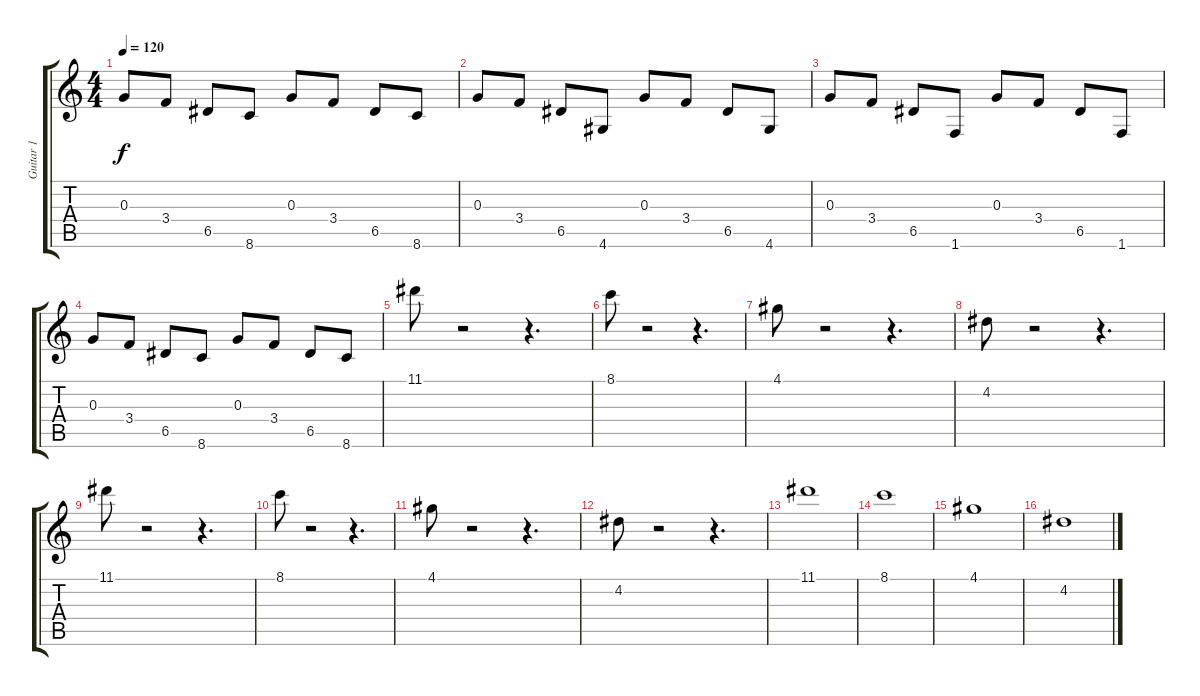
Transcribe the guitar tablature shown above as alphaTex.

\track ("Guitar 1" "Guitar 1") {instrument distortionguitar}
\staff {score tabs}
\tuning (E4 B3 G3 D3 A2 E2) {hide}
\ts (4 4)
\tempo 120
\clef g2
\ks c
0.3.8{dy f} 3.4.8 6.5.8 8.6.8 0.3.8 3.4.8 6.5.8 8.6.8 |
0.3.8 3.4.8 6.5.8 4.6.8 0.3.8 3.4.8 6.5.8 4.6.8 |
0.3.8 3.4.8 6.5.8 1.6.8 0.3.8 3.4.8 6.5.8 1.6.8 |
0.3.8 3.4.8 6.5.8 8.6.8 0.3.8 3.4.8 6.5.8 8.6.8 |
11.1.8 r.2 r.4{d} |
8.1.8 r.2 r.4{d} |
4.1.8 r.2 r.4{d} |
4.2.8 r.2 r.4{d} |
11.1.8 r.2 r.4{d} |
8.1.8 r.2 r.4{d} |
4.1.8 r.2 r.4{d} |
4.2.8 r.2 r.4{d} |
11.1.1 |
8.1.1 |
4.1.1 |
4.2.1
